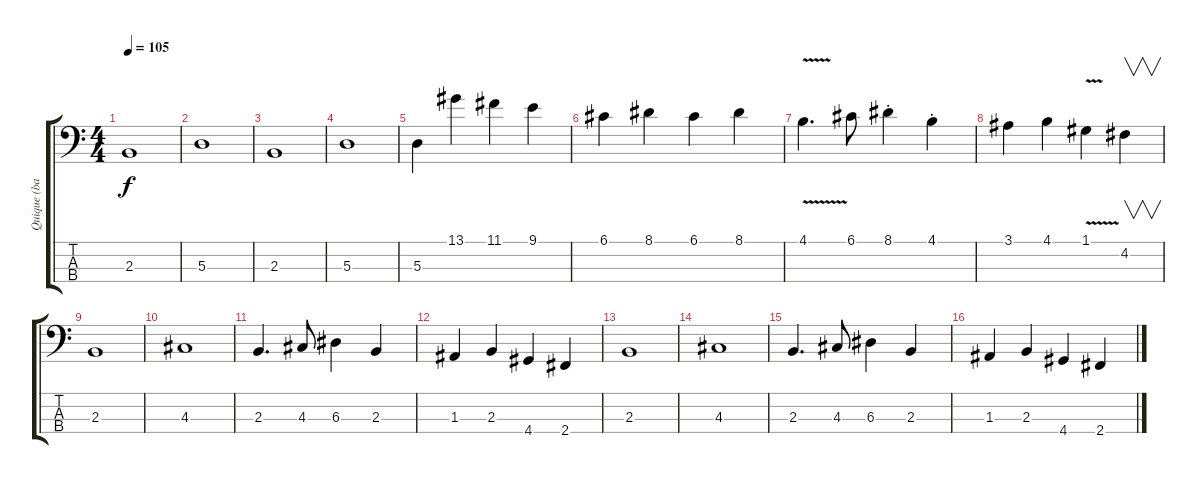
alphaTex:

\track ("Quique (bajo)" "Quique (ba") {instrument electricbasspick}
\staff {score tabs}
\tuning (G2 D2 A1 E1) {hide}
\ts (4 4)
\tempo 105
\clef f4
\ks c
2.3.1{dy f} |
5.3.1 |
2.3.1 |
5.3.1 |
5.3.4 13.1.4 11.1.4 9.1.4 |
6.1.4 8.1.4 6.1.4 8.1.4 |
4.1{v}.4{d} 6.1.8 8.1{st}.4 4.1{st}.4 |
3.1.4 4.1.4 1.1{v}.4 4.2.4{v} |
2.3.1 |
4.3.1 |
2.3.4{d} 4.3.8 6.3.4 2.3.4 |
1.3.4 2.3.4 4.4.4 2.4.4 |
2.3.1 |
4.3.1 |
2.3.4{d} 4.3.8 6.3.4 2.3.4 |
1.3.4 2.3.4 4.4.4 2.4.4
